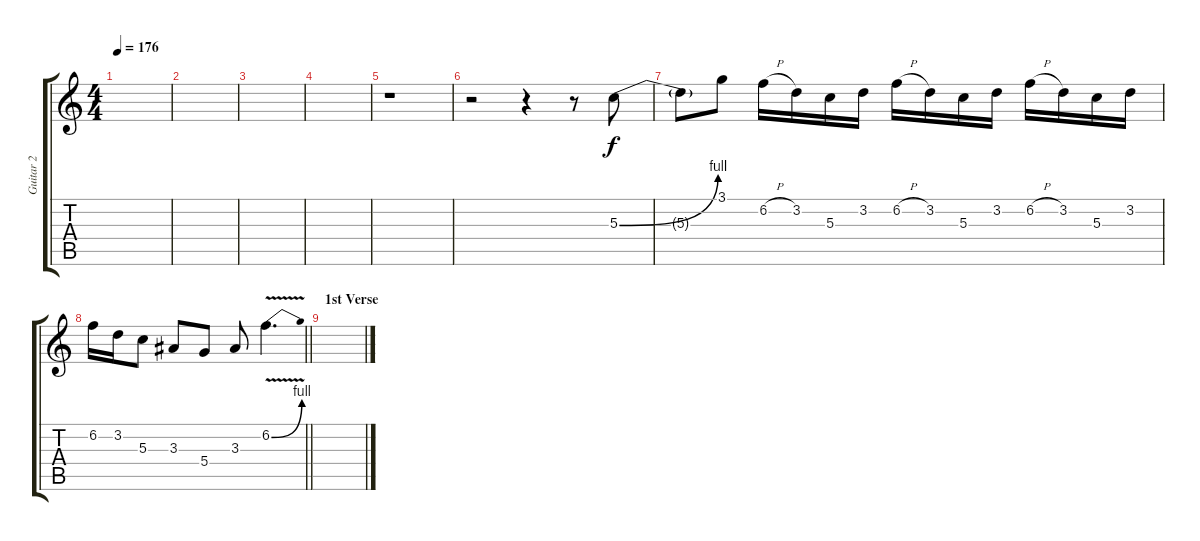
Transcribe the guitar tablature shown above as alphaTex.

\track ("Guitar 2" "Guitar 2") {instrument distortionguitar}
\staff {score tabs}
\tuning (E4 B3 G3 D3 A2 E2) {hide}
\ts (4 4)
\tempo 176
\clef g2
\ks c
|
|
|
|
r.1 |
r.2 r.4 r.8 5.3{be (bend 0 0 60 4)}.8 |
5.3{t}.8 3.1.8 6.2{h}.16 3.2.16 5.3.16 3.2.16 6.2{h}.16 3.2.16 5.3.16 3.2.16 6.2{h}.16 3.2.16 5.3.16 3.2.16 |
\barLineRight lightlight
6.2.16 3.2.16 5.3.8 3.3.8 5.4.8 3.3.8 6.2{be (bend 0 0 60 4) v}.4{d} |
\section ("" "1st Verse")
